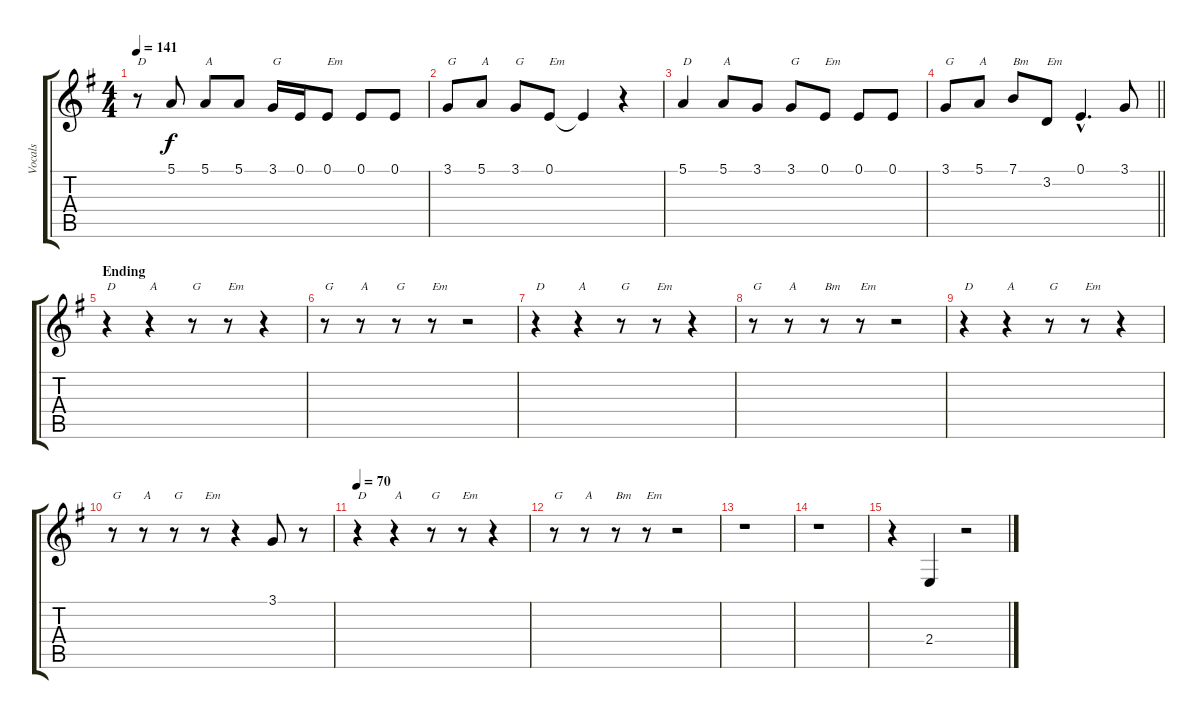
\track ("Vocals" "Vocals") {instrument sopranosax}
\staff {score tabs}
\tuning (E4 B3 G3 D3 A2 E2) {hide}
\ts (4 4)
\tempo 141
\clef g2
\ks g
r.8{txt "D" dy f} 5.1.8 5.1.8{txt "A"} 5.1.8 3.1.16{txt "G"} 0.1.16 0.1.8{txt "Em"} 0.1.8 0.1.8 |
3.1.8{txt "G"} 5.1.8{txt "A"} 3.1.8{txt "G"} 0.1.8{txt "Em"} 0.1{t}.4 r.4 |
5.1.4{txt "D"} 5.1.8{txt "A"} 3.1.8 3.1.8{txt "G"} 0.1.8{txt "Em"} 0.1.8 0.1.8 |
\barLineRight lightlight
3.1.8{txt "G"} 5.1.8{txt "A"} 7.1.8{txt "Bm"} 3.2.8{txt "Em"} 0.1{hac}.4{d} 3.1.8 |
\section ("" "Ending")
r.4{txt "D"} r.4{txt "A"} r.8{txt "G"} r.8{txt "Em"} r.4 |
r.8{txt "G"} r.8{txt "A"} r.8{txt "G"} r.8{txt "Em"} r.2 |
r.4{txt "D"} r.4{txt "A"} r.8{txt "G"} r.8{txt "Em"} r.4 |
r.8{txt "G"} r.8{txt "A"} r.8{txt "Bm"} r.8{txt "Em"} r.2 |
r.4{txt "D"} r.4{txt "A"} r.8{txt "G"} r.8{txt "Em"} r.4 |
r.8{txt "G"} r.8{txt "A"} r.8{txt "G"} r.8{txt "Em"} r.4 3.1.8 r.8 |
\tempo 70
r.4{txt "D"} r.4{txt "A"} r.8{txt "G"} r.8{txt "Em"} r.4 |
r.8{txt "G"} r.8{txt "A"} r.8{txt "Bm"} r.8{txt "Em"} r.2 |
r.1 |
r.1 |
r.4 2.4.4 r.2
